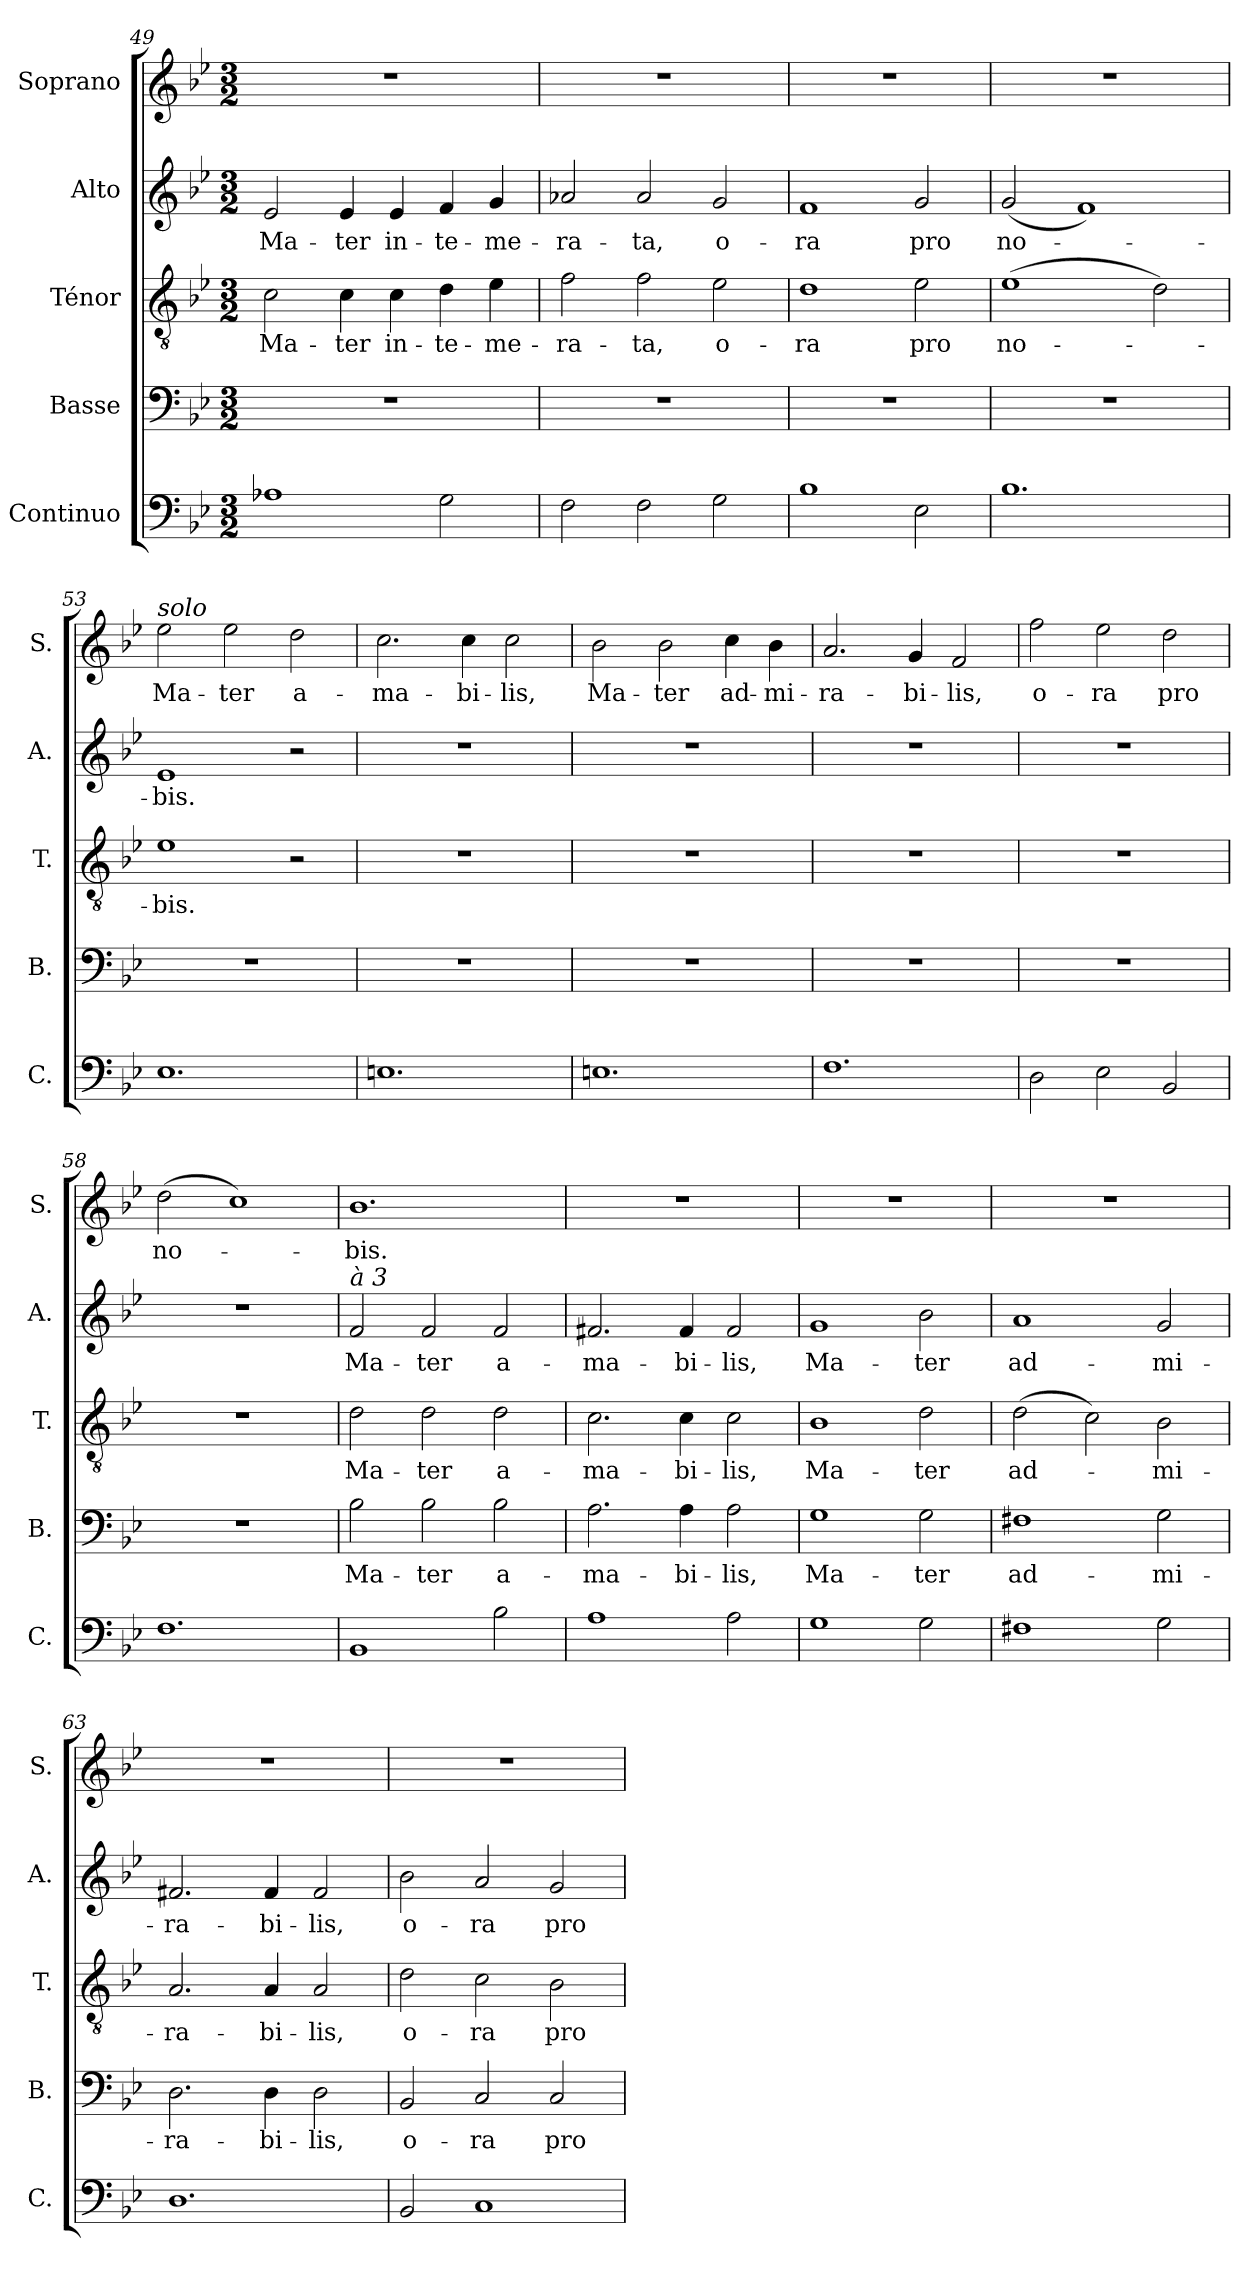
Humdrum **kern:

**kern	**kern	**text	**kern	**text	**kern	**text	**kern	**text
*part5	*part4	*part4	*part3	*part3	*part2	*part2	*part1	*part1
*staff5	*staff4	*staff4	*staff3	*staff3	*staff2	*staff2	*staff1	*staff1
*I"Continuo	*I"Basse	*	*I"Ténor	*	*I"Alto	*	*I"Soprano	*
*I'C.	*I'B.	*	*I'T.	*	*I'A.	*	*I'S.	*
*clefF4	*clefF4	*	*clefGv2	*	*clefG2	*	*clefG2	*
*ITrd7c12	*	*	*	*	*	*	*	*
*k[b-e-]	*k[b-e-]	*	*k[b-e-]	*	*k[b-e-]	*	*k[b-e-]	*
*M3/2	*M3/2	*	*M3/2	*	*M3/2	*	*M3/2	*
=49	=49	=49	=49	=49	=49	=49	=49	=49
!	!	!	!	!LO:LY:b	!	!LO:LY:b	!	!
1AA-X	1.r	.	2c\	Ma-	2e-/	Ma-	1.r	.
!	!	!	!	!LO:LY:b	!	!LO:LY:b	!	!
.	.	.	4c\	-ter	4e-/	-ter	.	.
!	!	!	!	!LO:LY:b	!	!LO:LY:b	!	!
.	.	.	4c\	in-	4e-/	in-	.	.
!	!	!	!	!LO:LY:b	!	!LO:LY:b	!	!
2GG\	.	.	4d\	-te-	4f/	-te-	.	.
!	!	!	!	!LO:LY:b	!	!LO:LY:b	!	!
.	.	.	4e-\	-me-	4g/	-me-	.	.
=50	=50	=50	=50	=50	=50	=50	=50	=50
!	!	!	!	!LO:LY:b	!	!LO:LY:b	!	!
2FF\	1.r	.	2f\	-ra-	2a-X/	-ra-	1.r	.
!	!	!	!	!LO:LY:b	!	!LO:LY:b	!	!
2FF\	.	.	2f\	-ta,	2a-/	-ta,	.	.
!	!	!	!	!LO:LY:b	!	!LO:LY:b	!	!
2GG\	.	.	2e-\	o-	2g/	o-	.	.
=51	=51	=51	=51	=51	=51	=51	=51	=51
!	!	!	!	!LO:LY:b	!	!LO:LY:b	!	!
1BB-	1.r	.	1d	-ra	1f	-ra	1.r	.
!	!	!	!	!LO:LY:b	!	!LO:LY:b	!	!
2EE-\	.	.	2e-\	pro	2g/	pro	.	.
=52	=52	=52	=52	=52	=52	=52	=52	=52
!	!	!	!	!LO:LY:b	!	!LO:LY:b	!	!
1.BB-	1.r	.	(>1e-	no-	(<2g/	no-	1.r	.
.	.	.	.	.	1f)	.	.	.
.	.	.	2d\)	.	.	.	.	.
=53	=53	=53	=53	=53	=53	=53	=53	=53
!	!	!	!	!	!	!	!LO:TX:a:i:t=solo	!
!	!	!	!	!LO:LY:b	!	!LO:LY:b	!	!LO:LY:b
1.EE-	1.r	.	1e-	-bis.	1e-	-bis.	2ee-\	Ma-
!	!	!	!	!	!	!	!	!LO:LY:b
.	.	.	.	.	.	.	2ee-\	-ter
!	!	!	!	!	!	!	!	!LO:LY:b
.	.	.	2r	.	2r	.	2dd\	a-
=54	=54	=54	=54	=54	=54	=54	=54	=54
!	!	!	!	!	!	!	!	!LO:LY:b
1.EEn	1.r	.	1.r	.	1.r	.	2.cc\	-ma-
!	!	!	!	!	!	!	!	!LO:LY:b
.	.	.	.	.	.	.	4cc\	-bi-
!	!	!	!	!	!	!	!	!LO:LY:b
.	.	.	.	.	.	.	2cc\	-lis,
!!LO:PB:g=z
=55	=55	=55	=55	=55	=55	=55	=55	=55
!	!	!	!	!	!	!	!	!LO:LY:b
1.EEn	1.r	.	1.r	.	1.r	.	2b-\	Ma-
!	!	!	!	!	!	!	!	!LO:LY:b
.	.	.	.	.	.	.	2b-\	-ter
!	!	!	!	!	!	!	!	!LO:LY:b
.	.	.	.	.	.	.	4cc\	ad-
!	!	!	!	!	!	!	!	!LO:LY:b
.	.	.	.	.	.	.	4b-\	-mi-
=56	=56	=56	=56	=56	=56	=56	=56	=56
!	!	!	!	!	!	!	!	!LO:LY:b
1.FF	1.r	.	1.r	.	1.r	.	2.a/	-ra-
!	!	!	!	!	!	!	!	!LO:LY:b
.	.	.	.	.	.	.	4g/	-bi-
!	!	!	!	!	!	!	!	!LO:LY:b
.	.	.	.	.	.	.	2f/	-lis,
=57	=57	=57	=57	=57	=57	=57	=57	=57
!	!	!	!	!	!	!	!	!LO:LY:b
2DD\	1.r	.	1.r	.	1.r	.	2ff\	o-
!	!	!	!	!	!	!	!	!LO:LY:b
2EE-\	.	.	.	.	.	.	2ee-\	-ra
!	!	!	!	!	!	!	!	!LO:LY:b
2BBB-/	.	.	.	.	.	.	2dd\	pro
=58	=58	=58	=58	=58	=58	=58	=58	=58
!	!	!	!	!	!	!	!	!LO:LY:b
1.FF	1.r	.	1.r	.	1.r	.	(>2dd\	no-
.	.	.	.	.	.	.	1cc)	.
=59	=59	=59	=59	=59	=59	=59	=59	=59
!	!	!	!	!	!LO:TX:a:i:t=à 3	!	!	!
!	!	!LO:LY:b	!	!LO:LY:b	!	!LO:LY:b	!	!LO:LY:b
1BBB-	2B-\	Ma-	2d\	Ma-	2f/	Ma-	1.b-	-bis.
!	!	!LO:LY:b	!	!LO:LY:b	!	!LO:LY:b	!	!
.	2B-\	-ter	2d\	-ter	2f/	-ter	.	.
!	!	!LO:LY:b	!	!LO:LY:b	!	!LO:LY:b	!	!
2BB-\	2B-\	a-	2d\	a-	2f/	a-	.	.
=60	=60	=60	=60	=60	=60	=60	=60	=60
!	!	!LO:LY:b	!	!LO:LY:b	!	!LO:LY:b	!	!
1AA	2.A\	-ma-	2.c\	-ma-	2.f#X/	-ma-	1.r	.
!	!	!LO:LY:b	!	!LO:LY:b	!	!LO:LY:b	!	!
.	4A\	-bi-	4c\	-bi-	4f#/	-bi-	.	.
!	!	!LO:LY:b	!	!LO:LY:b	!	!LO:LY:b	!	!
2AA\	2A\	-lis,	2c\	-lis,	2f#/	-lis,	.	.
=61	=61	=61	=61	=61	=61	=61	=61	=61
!	!	!LO:LY:b	!	!LO:LY:b	!	!LO:LY:b	!	!
1GG	1G	Ma-	1B-	Ma-	1g	Ma-	1.r	.
!	!	!LO:LY:b	!	!LO:LY:b	!	!LO:LY:b	!	!
2GG\	2G\	-ter	2d\	-ter	2b-\	-ter	.	.
=62	=62	=62	=62	=62	=62	=62	=62	=62
!	!	!LO:LY:b	!	!LO:LY:b	!	!LO:LY:b	!	!
1FF#X	1F#X	ad-	(>2d\	ad-	1a	ad-	1.r	.
.	.	.	2c\)	.	.	.	.	.
!	!	!LO:LY:b	!	!LO:LY:b	!	!LO:LY:b	!	!
2GG\	2G\	-mi-	2B-\	-mi-	2g/	-mi-	.	.
=63	=63	=63	=63	=63	=63	=63	=63	=63
!	!	!LO:LY:b	!	!LO:LY:b	!	!LO:LY:b	!	!
1.DD	2.D\	-ra-	2.A/	-ra-	2.f#X/	-ra-	1.r	.
!	!	!LO:LY:b	!	!LO:LY:b	!	!LO:LY:b	!	!
.	4D\	-bi-	4A/	-bi-	4f#/	-bi-	.	.
!	!	!LO:LY:b	!	!LO:LY:b	!	!LO:LY:b	!	!
.	2D\	-lis,	2A/	-lis,	2f#/	-lis,	.	.
!!LO:LB:g=z
=64	=64	=64	=64	=64	=64	=64	=64	=64
!	!	!LO:LY:b	!	!LO:LY:b	!	!LO:LY:b	!	!
2BBB-/	2BB-/	o-	2d\	o-	2b-\	o-	1.r	.
!	!	!LO:LY:b	!	!LO:LY:b	!	!LO:LY:b	!	!
1CC	2C/	-ra	2c\	-ra	2a/	-ra	.	.
!	!	!LO:LY:b	!	!LO:LY:b	!	!LO:LY:b	!	!
.	2C/	pro	2B-\	pro	2g/	pro	.	.
=	=	=	=	=	=	=	=	=
*-	*-	*-	*-	*-	*-	*-	*-	*-
